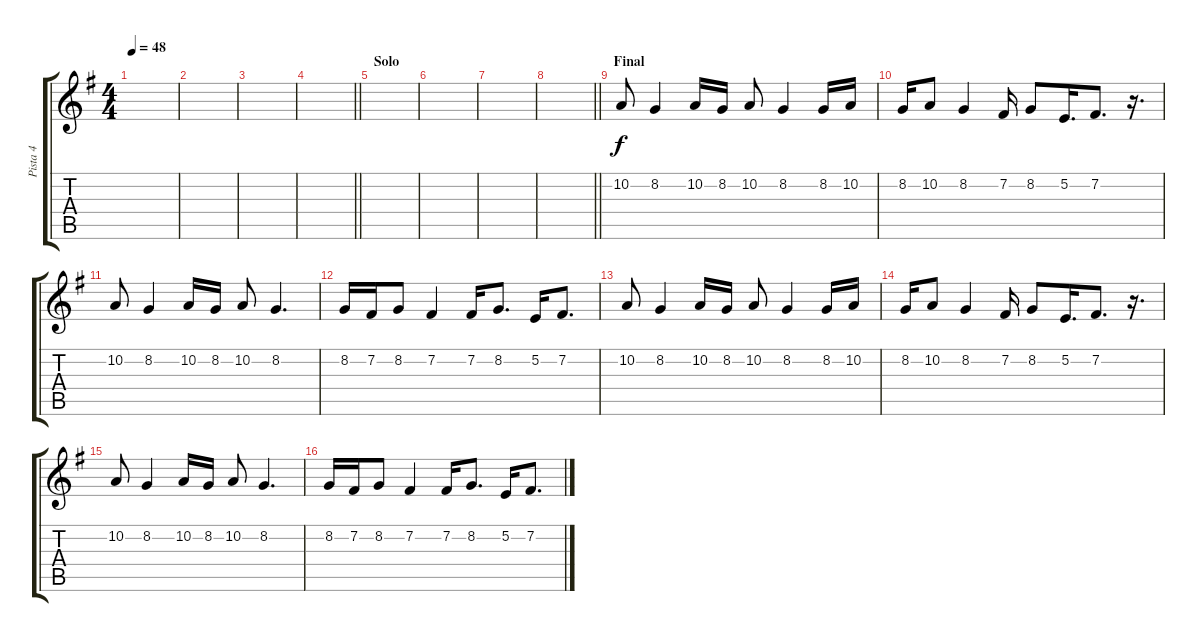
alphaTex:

\track ("Pista 4" "Pista 4") {instrument sopranosax}
\staff {score tabs}
\tuning (E4 B3 G3 D3 A2 E2) {hide}
\ts (4 4)
\tempo 48
\clef g2
\ks g
|
|
|
\barLineRight lightlight
|
\section ("" "Solo")
|
|
|
\barLineRight lightlight
|
\section ("" "Final")
10.2.8 8.2.4 10.2.16 8.2.16 10.2.8 8.2.4 8.2.16 10.2.16 |
8.2.16 10.2.8 8.2.4 7.2.16 8.2.8 5.2.16{d} 7.2.8{d} r.16{d} |
10.2.8 8.2.4 10.2.16 8.2.16 10.2.8 8.2.4{d} |
8.2.16 7.2.16 8.2.8 7.2.4 7.2.16 8.2.8{d} 5.2.16 7.2.8{d} |
10.2.8 8.2.4 10.2.16 8.2.16 10.2.8 8.2.4 8.2.16 10.2.16 |
8.2.16 10.2.8 8.2.4 7.2.16 8.2.8 5.2.16{d} 7.2.8{d} r.16{d} |
10.2.8 8.2.4 10.2.16 8.2.16 10.2.8 8.2.4{d} |
8.2.16 7.2.16 8.2.8 7.2.4 7.2.16 8.2.8{d} 5.2.16 7.2.8{d}
